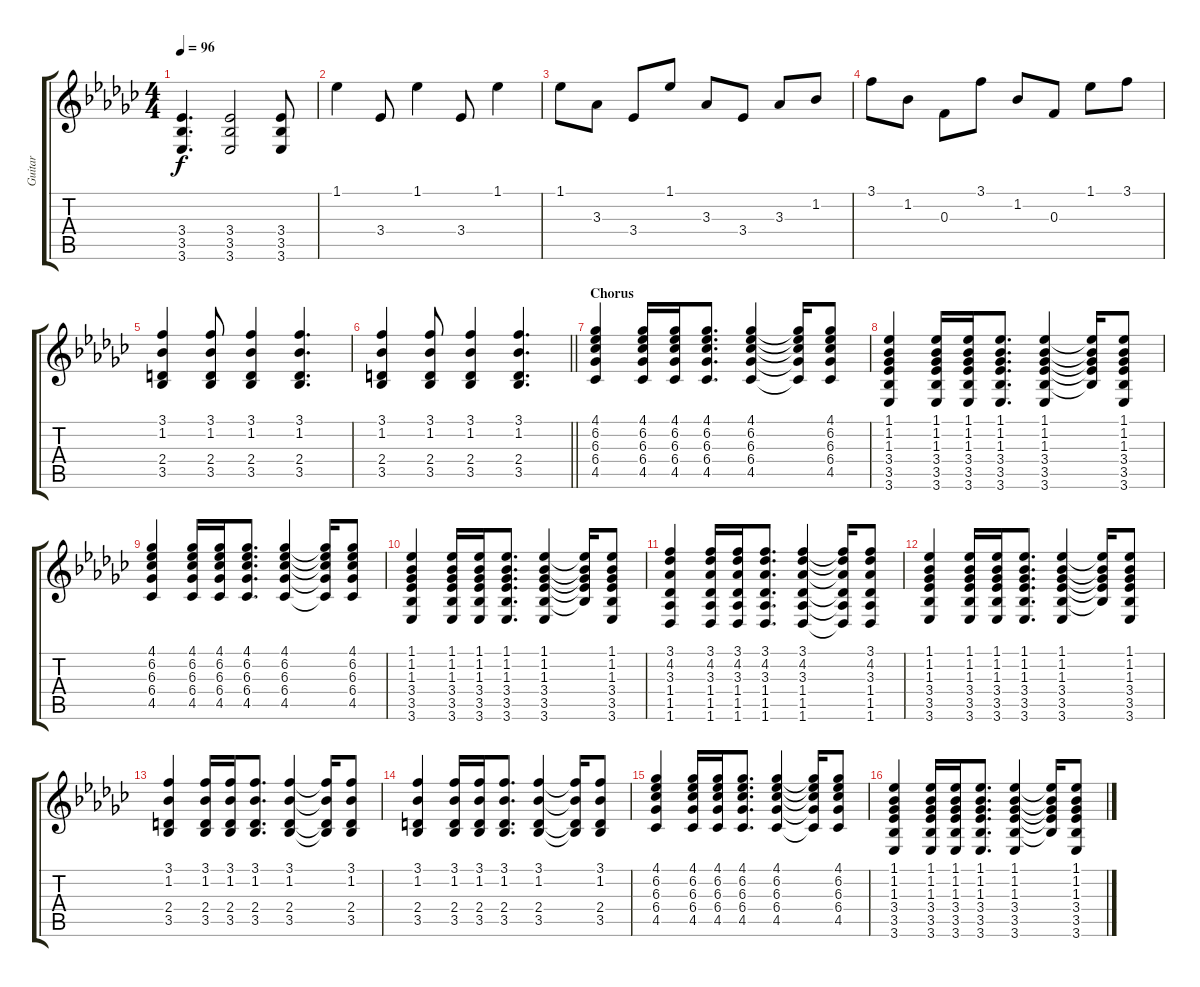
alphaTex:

\track ("Guitar" "Guitar") {instrument distortionguitar}
\staff {score tabs}
\tuning (D4 A3 F3 C3 G2 C2) {hide}
\ts (4 4)
\tempo 96
\clef g2
\ks gb
(3.4 3.5 3.6).4{d dy f} (3.4 3.5 3.6).2 (3.4 3.5 3.6).8 |
1.1.4 3.4.8 1.1.4 3.4.8 1.1.4 |
1.1.8 3.3.8 3.4.8 1.1.8 3.3.8 3.4.8 3.3.8 1.2.8 |
3.1.8 1.2.8 0.3.8 3.1.8 1.2.8 0.3.8 1.1.8 3.1.8 |
(3.1 1.2 2.4 3.5).4 (3.1 1.2 2.4 3.5).8 (3.1 1.2 2.4 3.5).4 (3.1 1.2 2.4 3.5).4{d} |
\barLineRight lightlight
(3.1 1.2 2.4 3.5).4 (3.1 1.2 2.4 3.5).8 (3.1 1.2 2.4 3.5).4 (3.1 1.2 2.4 3.5).4{d} |
\section ("" "Chorus")
(4.1 6.2 6.3 6.4 4.5).4 (4.1 6.2 6.3 6.4 4.5).16 (4.1 6.2 6.3 6.4 4.5).16 (4.1 6.2 6.3 6.4 4.5).8{d} (4.1 6.2 6.3 6.4 4.5).4 (4.1{t} 6.2{t} 6.3{t} 6.4{t} 4.5{t}).16 (4.1 6.2 6.3 6.4 4.5).8 |
(1.1 1.2 1.3 3.4 3.5 3.6).4 (1.1 1.2 1.3 3.4 3.5 3.6).16 (1.1 1.2 1.3 3.4 3.5 3.6).16 (1.1 1.2 1.3 3.4 3.5 3.6).8{d} (1.1 1.2 1.3 3.4 3.5 3.6).4 (1.1{t} 1.2{t} 1.3{t} 3.4{t} 3.5{t}).16 (1.1 1.2 1.3 3.4 3.5 3.6).8 |
(4.1 6.2 6.3 6.4 4.5).4 (4.1 6.2 6.3 6.4 4.5).16 (4.1 6.2 6.3 6.4 4.5).16 (4.1 6.2 6.3 6.4 4.5).8{d} (4.1 6.2 6.3 6.4 4.5).4 (4.1{t} 6.2{t} 6.3{t} 6.4{t} 4.5{t}).16 (4.1 6.2 6.3 6.4 4.5).8 |
(1.1 1.2 1.3 3.4 3.5 3.6).4 (1.1 1.2 1.3 3.4 3.5 3.6).16 (1.1 1.2 1.3 3.4 3.5 3.6).16 (1.1 1.2 1.3 3.4 3.5 3.6).8{d} (1.1 1.2 1.3 3.4 3.5 3.6).4 (1.1{t} 1.2{t} 1.3{t} 3.4{t} 3.5{t}).16 (1.1 1.2 1.3 3.4 3.5 3.6).8 |
(3.1 4.2 3.3 1.4 1.5 1.6).4 (3.1 4.2 3.3 1.4 1.5 1.6).16 (3.1 4.2 3.3 1.4 1.5 1.6).16 (3.1 4.2 3.3 1.4 1.5 1.6).8{d} (3.1 4.2 3.3 1.4 1.5 1.6).4 (3.1{t} 4.2{t} 3.3{t} 1.4{t} 1.5{t} 1.6{t}).16 (3.1 4.2 3.3 1.4 1.5 1.6).8 |
(1.1 1.2 1.3 3.4 3.5 3.6).4 (1.1 1.2 1.3 3.4 3.5 3.6).16 (1.1 1.2 1.3 3.4 3.5 3.6).16 (1.1 1.2 1.3 3.4 3.5 3.6).8{d} (1.1 1.2 1.3 3.4 3.5 3.6).4 (1.1{t} 1.2{t} 1.3{t} 3.4{t} 3.5{t}).16 (1.1 1.2 1.3 3.4 3.5 3.6).8 |
(3.1 1.2 2.4 3.5).4 (3.1 1.2 2.4 3.5).16 (3.1 1.2 2.4 3.5).16 (3.1 1.2 2.4 3.5).8{d} (3.1 1.2 2.4 3.5).4 (3.1{t} 1.2{t} 2.4{t} 3.5{t}).16 (3.1 1.2 2.4 3.5).8 |
(3.1 1.2 2.4 3.5).4 (3.1 1.2 2.4 3.5).16 (3.1 1.2 2.4 3.5).16 (3.1 1.2 2.4 3.5).8{d} (3.1 1.2 2.4 3.5).4 (3.1{t} 1.2{t} 2.4{t} 3.5{t}).16 (3.1 1.2 2.4 3.5).8 |
(4.1 6.2 6.3 6.4 4.5).4 (4.1 6.2 6.3 6.4 4.5).16 (4.1 6.2 6.3 6.4 4.5).16 (4.1 6.2 6.3 6.4 4.5).8{d} (4.1 6.2 6.3 6.4 4.5).4 (4.1{t} 6.2{t} 6.3{t} 6.4{t} 4.5{t}).16 (4.1 6.2 6.3 6.4 4.5).8 |
(1.1 1.2 1.3 3.4 3.5 3.6).4 (1.1 1.2 1.3 3.4 3.5 3.6).16 (1.1 1.2 1.3 3.4 3.5 3.6).16 (1.1 1.2 1.3 3.4 3.5 3.6).8{d} (1.1 1.2 1.3 3.4 3.5 3.6).4 (1.1{t} 1.2{t} 1.3{t} 3.4{t} 3.5{t}).16 (1.1 1.2 1.3 3.4 3.5 3.6).8
